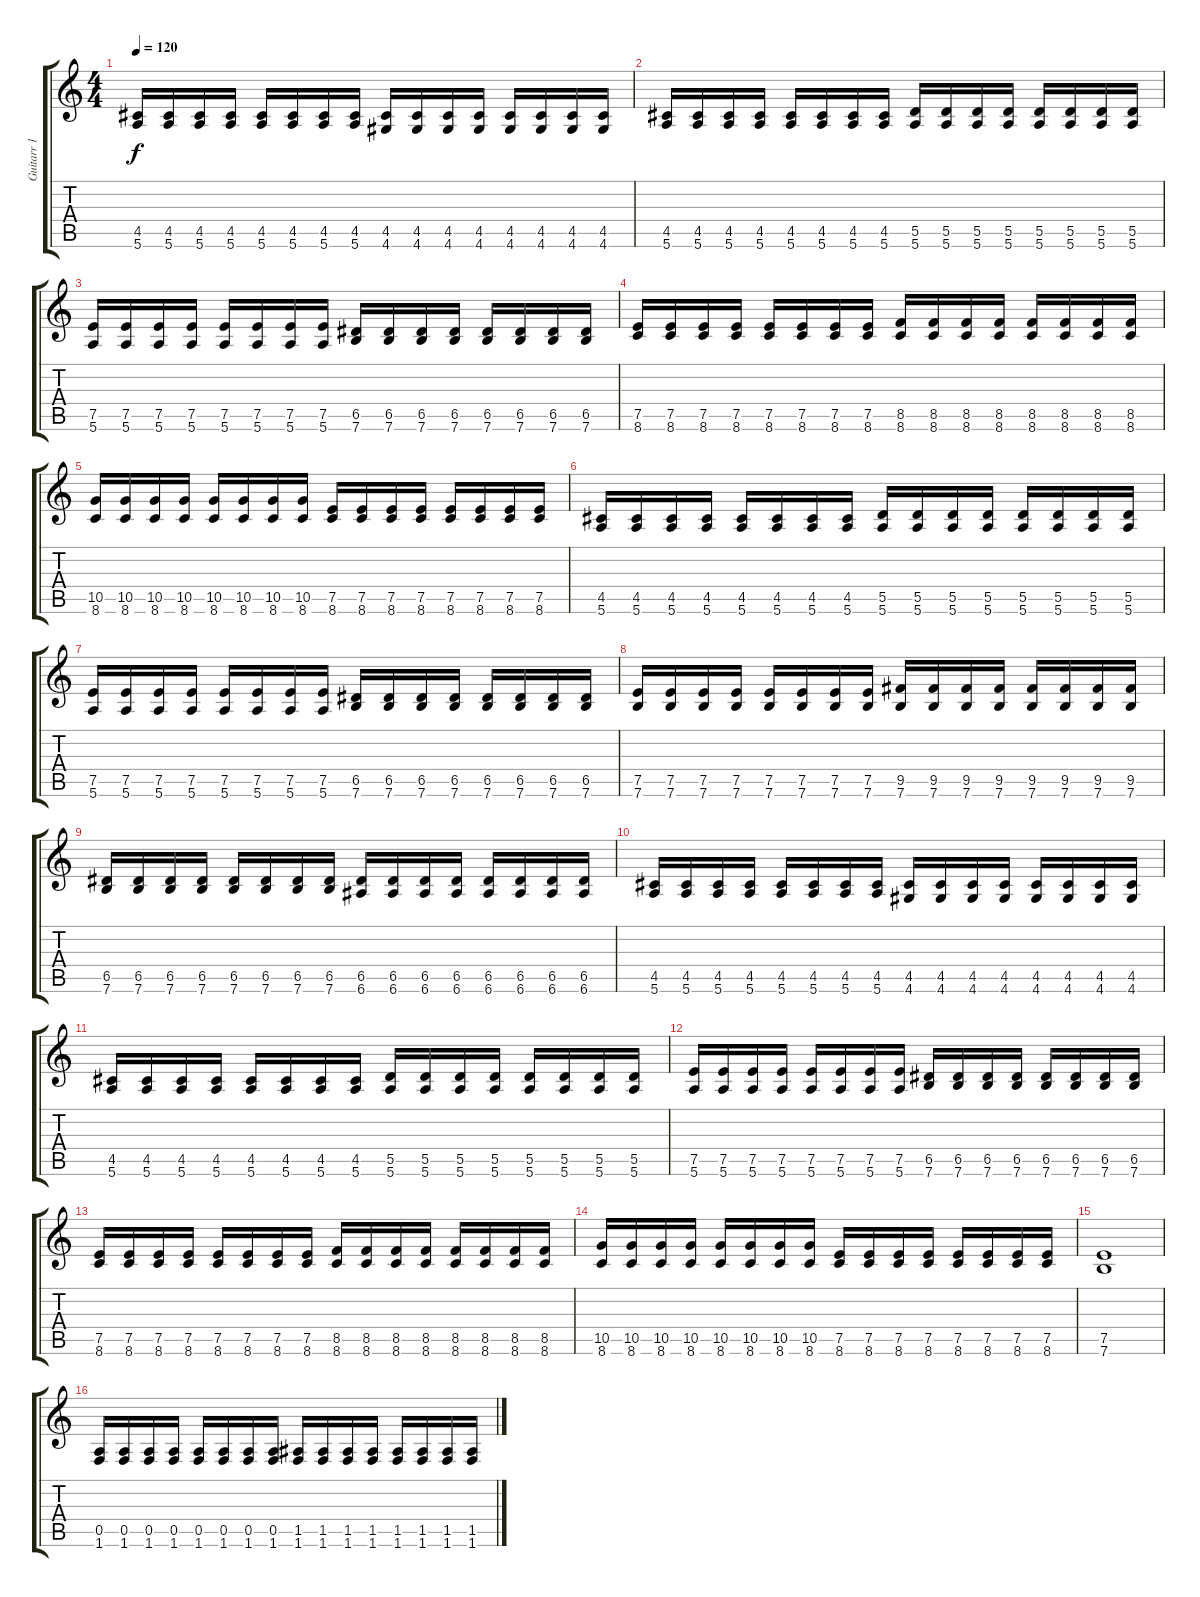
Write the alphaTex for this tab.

\track ("Guitarr 1" "Guitarr 1") {instrument overdrivenguitar}
\staff {score tabs}
\tuning (E4 B3 G3 D3 A2 E2) {hide}
\ts (4 4)
\tempo 120
\clef g2
\ks c
(4.5 5.6).16{dy f} (4.5 5.6).16 (4.5 5.6).16 (4.5 5.6).16 (4.5 5.6).16 (4.5 5.6).16 (4.5 5.6).16 (4.5 5.6).16 (4.5 4.6).16 (4.5 4.6).16 (4.5 4.6).16 (4.5 4.6).16 (4.5 4.6).16 (4.5 4.6).16 (4.5 4.6).16 (4.5 4.6).16 |
(4.5 5.6).16 (4.5 5.6).16 (4.5 5.6).16 (4.5 5.6).16 (4.5 5.6).16 (4.5 5.6).16 (4.5 5.6).16 (4.5 5.6).16 (5.5 5.6).16 (5.5 5.6).16 (5.5 5.6).16 (5.5 5.6).16 (5.5 5.6).16 (5.5 5.6).16 (5.5 5.6).16 (5.5 5.6).16 |
(7.5 5.6).16 (7.5 5.6).16 (7.5 5.6).16 (7.5 5.6).16 (7.5 5.6).16 (7.5 5.6).16 (7.5 5.6).16 (7.5 5.6).16 (6.5 7.6).16 (6.5 7.6).16 (6.5 7.6).16 (6.5 7.6).16 (6.5 7.6).16 (6.5 7.6).16 (6.5 7.6).16 (6.5 7.6).16 |
(7.5 8.6).16 (7.5 8.6).16 (7.5 8.6).16 (7.5 8.6).16 (7.5 8.6).16 (7.5 8.6).16 (7.5 8.6).16 (7.5 8.6).16 (8.5 8.6).16 (8.5 8.6).16 (8.5 8.6).16 (8.5 8.6).16 (8.5 8.6).16 (8.5 8.6).16 (8.5 8.6).16 (8.5 8.6).16 |
(10.5 8.6).16 (10.5 8.6).16 (10.5 8.6).16 (10.5 8.6).16 (10.5 8.6).16 (10.5 8.6).16 (10.5 8.6).16 (10.5 8.6).16 (7.5 8.6).16 (7.5 8.6).16 (7.5 8.6).16 (7.5 8.6).16 (7.5 8.6).16 (7.5 8.6).16 (7.5 8.6).16 (7.5 8.6).16 |
(4.5 5.6).16 (4.5 5.6).16 (4.5 5.6).16 (4.5 5.6).16 (4.5 5.6).16 (4.5 5.6).16 (4.5 5.6).16 (4.5 5.6).16 (5.5 5.6).16 (5.5 5.6).16 (5.5 5.6).16 (5.5 5.6).16 (5.5 5.6).16 (5.5 5.6).16 (5.5 5.6).16 (5.5 5.6).16 |
(7.5 5.6).16 (7.5 5.6).16 (7.5 5.6).16 (7.5 5.6).16 (7.5 5.6).16 (7.5 5.6).16 (7.5 5.6).16 (7.5 5.6).16 (6.5 7.6).16 (6.5 7.6).16 (6.5 7.6).16 (6.5 7.6).16 (6.5 7.6).16 (6.5 7.6).16 (6.5 7.6).16 (6.5 7.6).16 |
(7.5 7.6).16 (7.5 7.6).16 (7.5 7.6).16 (7.5 7.6).16 (7.5 7.6).16 (7.5 7.6).16 (7.5 7.6).16 (7.5 7.6).16 (9.5 7.6).16 (9.5 7.6).16 (9.5 7.6).16 (9.5 7.6).16 (9.5 7.6).16 (9.5 7.6).16 (9.5 7.6).16 (9.5 7.6).16 |
(6.5 7.6).16 (6.5 7.6).16 (6.5 7.6).16 (6.5 7.6).16 (6.5 7.6).16 (6.5 7.6).16 (6.5 7.6).16 (6.5 7.6).16 (6.5 6.6).16 (6.5 6.6).16 (6.5 6.6).16 (6.5 6.6).16 (6.5 6.6).16 (6.5 6.6).16 (6.5 6.6).16 (6.5 6.6).16 |
(4.5 5.6).16 (4.5 5.6).16 (4.5 5.6).16 (4.5 5.6).16 (4.5 5.6).16 (4.5 5.6).16 (4.5 5.6).16 (4.5 5.6).16 (4.5 4.6).16 (4.5 4.6).16 (4.5 4.6).16 (4.5 4.6).16 (4.5 4.6).16 (4.5 4.6).16 (4.5 4.6).16 (4.5 4.6).16 |
(4.5 5.6).16 (4.5 5.6).16 (4.5 5.6).16 (4.5 5.6).16 (4.5 5.6).16 (4.5 5.6).16 (4.5 5.6).16 (4.5 5.6).16 (5.5 5.6).16 (5.5 5.6).16 (5.5 5.6).16 (5.5 5.6).16 (5.5 5.6).16 (5.5 5.6).16 (5.5 5.6).16 (5.5 5.6).16 |
(7.5 5.6).16 (7.5 5.6).16 (7.5 5.6).16 (7.5 5.6).16 (7.5 5.6).16 (7.5 5.6).16 (7.5 5.6).16 (7.5 5.6).16 (6.5 7.6).16 (6.5 7.6).16 (6.5 7.6).16 (6.5 7.6).16 (6.5 7.6).16 (6.5 7.6).16 (6.5 7.6).16 (6.5 7.6).16 |
(7.5 8.6).16 (7.5 8.6).16 (7.5 8.6).16 (7.5 8.6).16 (7.5 8.6).16 (7.5 8.6).16 (7.5 8.6).16 (7.5 8.6).16 (8.5 8.6).16 (8.5 8.6).16 (8.5 8.6).16 (8.5 8.6).16 (8.5 8.6).16 (8.5 8.6).16 (8.5 8.6).16 (8.5 8.6).16 |
(10.5 8.6).16 (10.5 8.6).16 (10.5 8.6).16 (10.5 8.6).16 (10.5 8.6).16 (10.5 8.6).16 (10.5 8.6).16 (10.5 8.6).16 (7.5 8.6).16 (7.5 8.6).16 (7.5 8.6).16 (7.5 8.6).16 (7.5 8.6).16 (7.5 8.6).16 (7.5 8.6).16 (7.5 8.6).16 |
(7.5 7.6).1 |
(0.5 1.6).16 (0.5 1.6).16 (0.5 1.6).16 (0.5 1.6).16 (0.5 1.6).16 (0.5 1.6).16 (0.5 1.6).16 (0.5 1.6).16 (1.5 1.6).16 (1.5 1.6).16 (1.5 1.6).16 (1.5 1.6).16 (1.5 1.6).16 (1.5 1.6).16 (1.5 1.6).16 (1.5 1.6).16
